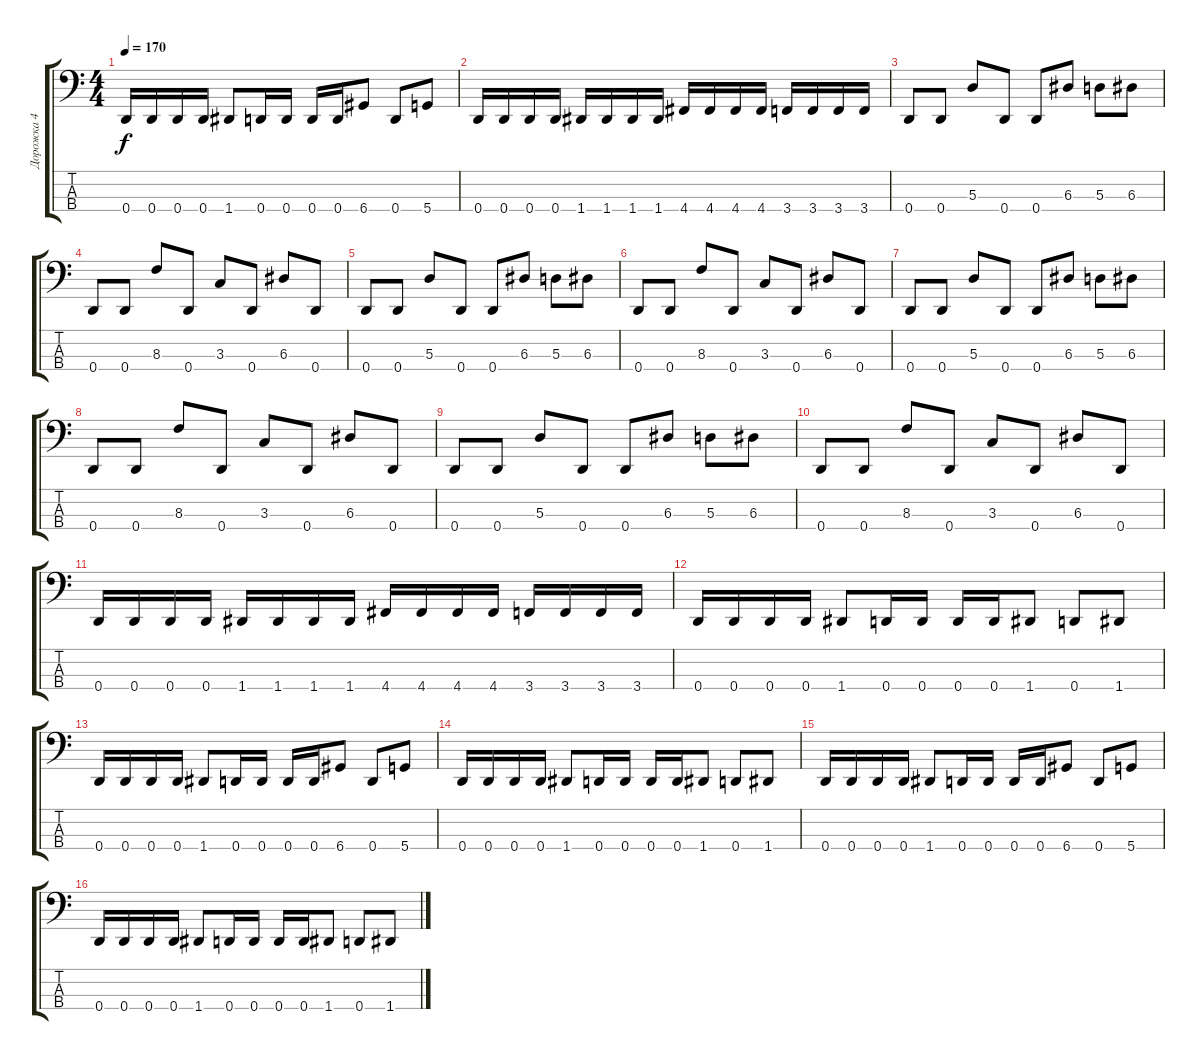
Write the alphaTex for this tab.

\track ("Дорожка 4" "Дорожка 4") {instrument electricbasspick}
\staff {score tabs}
\tuning (G2 D2 A1 D1) {hide}
\ts (4 4)
\tempo 170
\clef f4
\ks c
0.4.16{dy f} 0.4.16 0.4.16 0.4.16 1.4.8 0.4.16 0.4.16 0.4.16 0.4.16 6.4.8 0.4.8 5.4.8 |
0.4.16 0.4.16 0.4.16 0.4.16 1.4.16 1.4.16 1.4.16 1.4.16 4.4.16 4.4.16 4.4.16 4.4.16 3.4.16 3.4.16 3.4.16 3.4.16 |
0.4.8 0.4.8 5.3.8 0.4.8 0.4.8 6.3.8 5.3.8 6.3.8 |
0.4.8 0.4.8 8.3.8 0.4.8 3.3.8 0.4.8 6.3.8 0.4.8 |
0.4.8 0.4.8 5.3.8 0.4.8 0.4.8 6.3.8 5.3.8 6.3.8 |
0.4.8 0.4.8 8.3.8 0.4.8 3.3.8 0.4.8 6.3.8 0.4.8 |
0.4.8 0.4.8 5.3.8 0.4.8 0.4.8 6.3.8 5.3.8 6.3.8 |
0.4.8 0.4.8 8.3.8 0.4.8 3.3.8 0.4.8 6.3.8 0.4.8 |
0.4.8 0.4.8 5.3.8 0.4.8 0.4.8 6.3.8 5.3.8 6.3.8 |
0.4.8 0.4.8 8.3.8 0.4.8 3.3.8 0.4.8 6.3.8 0.4.8 |
0.4.16 0.4.16 0.4.16 0.4.16 1.4.16 1.4.16 1.4.16 1.4.16 4.4.16 4.4.16 4.4.16 4.4.16 3.4.16 3.4.16 3.4.16 3.4.16 |
0.4.16 0.4.16 0.4.16 0.4.16 1.4.8 0.4.16 0.4.16 0.4.16 0.4.16 1.4.8 0.4.8 1.4.8 |
0.4.16 0.4.16 0.4.16 0.4.16 1.4.8 0.4.16 0.4.16 0.4.16 0.4.16 6.4.8 0.4.8 5.4.8 |
0.4.16 0.4.16 0.4.16 0.4.16 1.4.8 0.4.16 0.4.16 0.4.16 0.4.16 1.4.8 0.4.8 1.4.8 |
0.4.16 0.4.16 0.4.16 0.4.16 1.4.8 0.4.16 0.4.16 0.4.16 0.4.16 6.4.8 0.4.8 5.4.8 |
0.4.16 0.4.16 0.4.16 0.4.16 1.4.8 0.4.16 0.4.16 0.4.16 0.4.16 1.4.8 0.4.8 1.4.8
